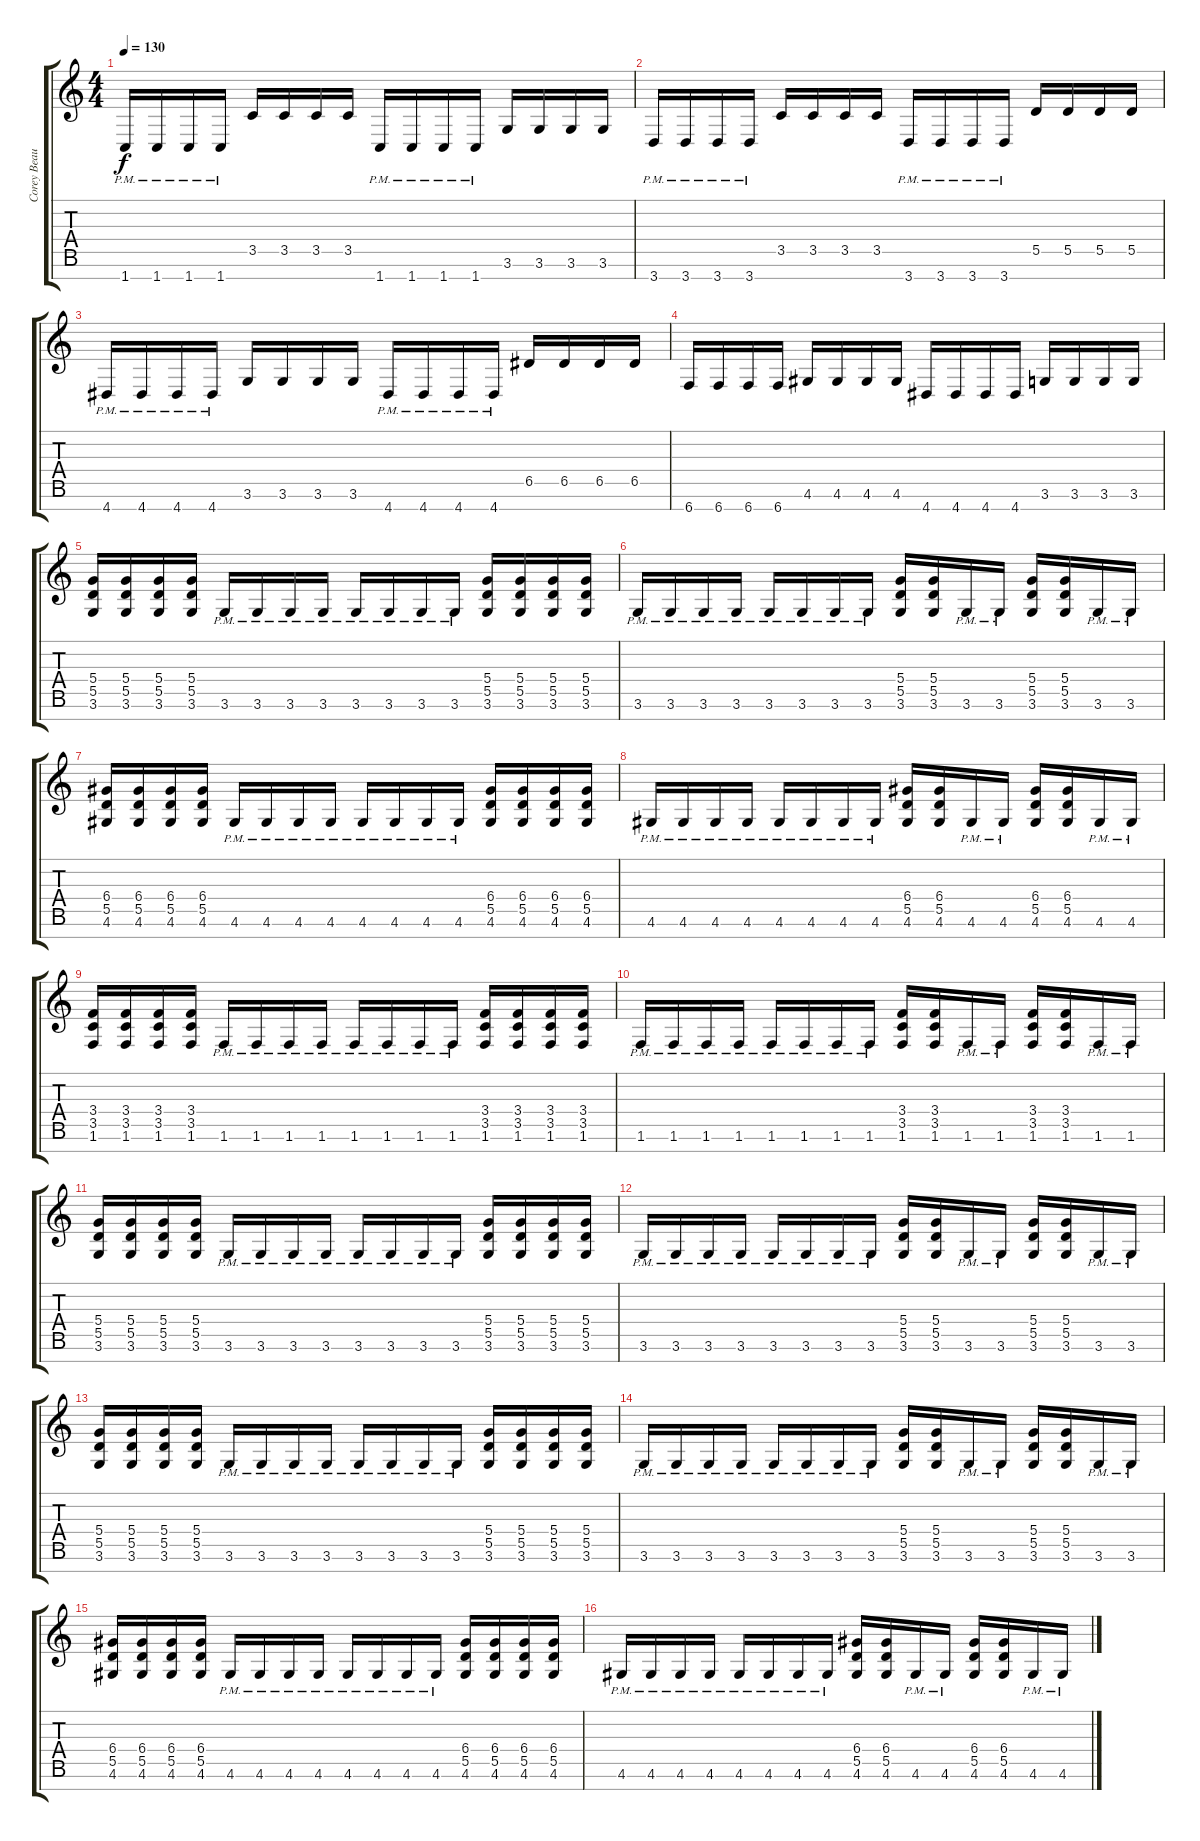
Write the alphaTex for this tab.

\track ("Corey Beaulieu Rythm" "Corey Beau") {instrument distortionguitar}
\staff {score tabs}
\tuning (E4 B3 G3 D3 A2 E2 B1) {hide}
\ts (4 4)
\tempo 130
\clef g2
\ks c
1.7{pm}.16{dy f} 1.7{pm}.16 1.7{pm}.16 1.7{pm}.16 3.5.16 3.5.16 3.5.16 3.5.16 1.7{pm}.16 1.7{pm}.16 1.7{pm}.16 1.7{pm}.16 3.6.16 3.6.16 3.6.16 3.6.16 |
3.7{pm}.16 3.7{pm}.16 3.7{pm}.16 3.7{pm}.16 3.5.16 3.5.16 3.5.16 3.5.16 3.7{pm}.16 3.7{pm}.16 3.7{pm}.16 3.7{pm}.16 5.5.16 5.5.16 5.5.16 5.5.16 |
4.7{pm}.16 4.7{pm}.16 4.7{pm}.16 4.7{pm}.16 3.6.16 3.6.16 3.6.16 3.6.16 4.7{pm}.16 4.7{pm}.16 4.7{pm}.16 4.7{pm}.16 6.5.16 6.5.16 6.5.16 6.5.16 |
6.7.16 6.7.16 6.7.16 6.7.16 4.6.16 4.6.16 4.6.16 4.6.16 4.7.16 4.7.16 4.7.16 4.7.16 3.6.16 3.6.16 3.6.16 3.6.16 |
(5.4 5.5 3.6).16 (5.4 5.5 3.6).16 (5.4 5.5 3.6).16 (5.4 5.5 3.6).16 3.6{pm}.16 3.6{pm}.16 3.6{pm}.16 3.6{pm}.16 3.6{pm}.16 3.6{pm}.16 3.6{pm}.16 3.6{pm}.16 (5.4 5.5 3.6).16 (5.4 5.5 3.6).16 (5.4 5.5 3.6).16 (5.4 5.5 3.6).16 |
3.6{pm}.16 3.6{pm}.16 3.6{pm}.16 3.6{pm}.16 3.6{pm}.16 3.6{pm}.16 3.6{pm}.16 3.6{pm}.16 (5.4 5.5 3.6).16 (5.4 5.5 3.6).16 3.6{pm}.16 3.6{pm}.16 (5.4 5.5 3.6).16 (5.4 5.5 3.6).16 3.6{pm}.16 3.6{pm}.16 |
(6.4 5.5 4.6).16 (6.4 5.5 4.6).16 (6.4 5.5 4.6).16 (6.4 5.5 4.6).16 4.6{pm}.16 4.6{pm}.16 4.6{pm}.16 4.6{pm}.16 4.6{pm}.16 4.6{pm}.16 4.6{pm}.16 4.6{pm}.16 (6.4 5.5 4.6).16 (6.4 5.5 4.6).16 (6.4 5.5 4.6).16 (6.4 5.5 4.6).16 |
4.6{pm}.16 4.6{pm}.16 4.6{pm}.16 4.6{pm}.16 4.6{pm}.16 4.6{pm}.16 4.6{pm}.16 4.6{pm}.16 (6.4 5.5 4.6).16 (6.4 5.5 4.6).16 4.6{pm}.16 4.6{pm}.16 (6.4 5.5 4.6).16 (6.4 5.5 4.6).16 4.6{pm}.16 4.6{pm}.16 |
(3.4 3.5 1.6).16 (3.4 3.5 1.6).16 (3.4 3.5 1.6).16 (3.4 3.5 1.6).16 1.6{pm}.16 1.6{pm}.16 1.6{pm}.16 1.6{pm}.16 1.6{pm}.16 1.6{pm}.16 1.6{pm}.16 1.6{pm}.16 (3.4 3.5 1.6).16 (3.4 3.5 1.6).16 (3.4 3.5 1.6).16 (3.4 3.5 1.6).16 |
1.6{pm}.16 1.6{pm}.16 1.6{pm}.16 1.6{pm}.16 1.6{pm}.16 1.6{pm}.16 1.6{pm}.16 1.6{pm}.16 (3.4 3.5 1.6).16 (3.4 3.5 1.6).16 1.6{pm}.16 1.6{pm}.16 (3.4 3.5 1.6).16 (3.4 3.5 1.6).16 1.6{pm}.16 1.6{pm}.16 |
(5.4 5.5 3.6).16 (5.4 5.5 3.6).16 (5.4 5.5 3.6).16 (5.4 5.5 3.6).16 3.6{pm}.16 3.6{pm}.16 3.6{pm}.16 3.6{pm}.16 3.6{pm}.16 3.6{pm}.16 3.6{pm}.16 3.6{pm}.16 (5.4 5.5 3.6).16 (5.4 5.5 3.6).16 (5.4 5.5 3.6).16 (5.4 5.5 3.6).16 |
3.6{pm}.16 3.6{pm}.16 3.6{pm}.16 3.6{pm}.16 3.6{pm}.16 3.6{pm}.16 3.6{pm}.16 3.6{pm}.16 (5.4 5.5 3.6).16 (5.4 5.5 3.6).16 3.6{pm}.16 3.6{pm}.16 (5.4 5.5 3.6).16 (5.4 5.5 3.6).16 3.6{pm}.16 3.6{pm}.16 |
(5.4 5.5 3.6).16 (5.4 5.5 3.6).16 (5.4 5.5 3.6).16 (5.4 5.5 3.6).16 3.6{pm}.16 3.6{pm}.16 3.6{pm}.16 3.6{pm}.16 3.6{pm}.16 3.6{pm}.16 3.6{pm}.16 3.6{pm}.16 (5.4 5.5 3.6).16 (5.4 5.5 3.6).16 (5.4 5.5 3.6).16 (5.4 5.5 3.6).16 |
3.6{pm}.16 3.6{pm}.16 3.6{pm}.16 3.6{pm}.16 3.6{pm}.16 3.6{pm}.16 3.6{pm}.16 3.6{pm}.16 (5.4 5.5 3.6).16 (5.4 5.5 3.6).16 3.6{pm}.16 3.6{pm}.16 (5.4 5.5 3.6).16 (5.4 5.5 3.6).16 3.6{pm}.16 3.6{pm}.16 |
(6.4 5.5 4.6).16 (6.4 5.5 4.6).16 (6.4 5.5 4.6).16 (6.4 5.5 4.6).16 4.6{pm}.16 4.6{pm}.16 4.6{pm}.16 4.6{pm}.16 4.6{pm}.16 4.6{pm}.16 4.6{pm}.16 4.6{pm}.16 (6.4 5.5 4.6).16 (6.4 5.5 4.6).16 (6.4 5.5 4.6).16 (6.4 5.5 4.6).16 |
4.6{pm}.16 4.6{pm}.16 4.6{pm}.16 4.6{pm}.16 4.6{pm}.16 4.6{pm}.16 4.6{pm}.16 4.6{pm}.16 (6.4 5.5 4.6).16 (6.4 5.5 4.6).16 4.6{pm}.16 4.6{pm}.16 (6.4 5.5 4.6).16 (6.4 5.5 4.6).16 4.6{pm}.16 4.6{pm}.16
